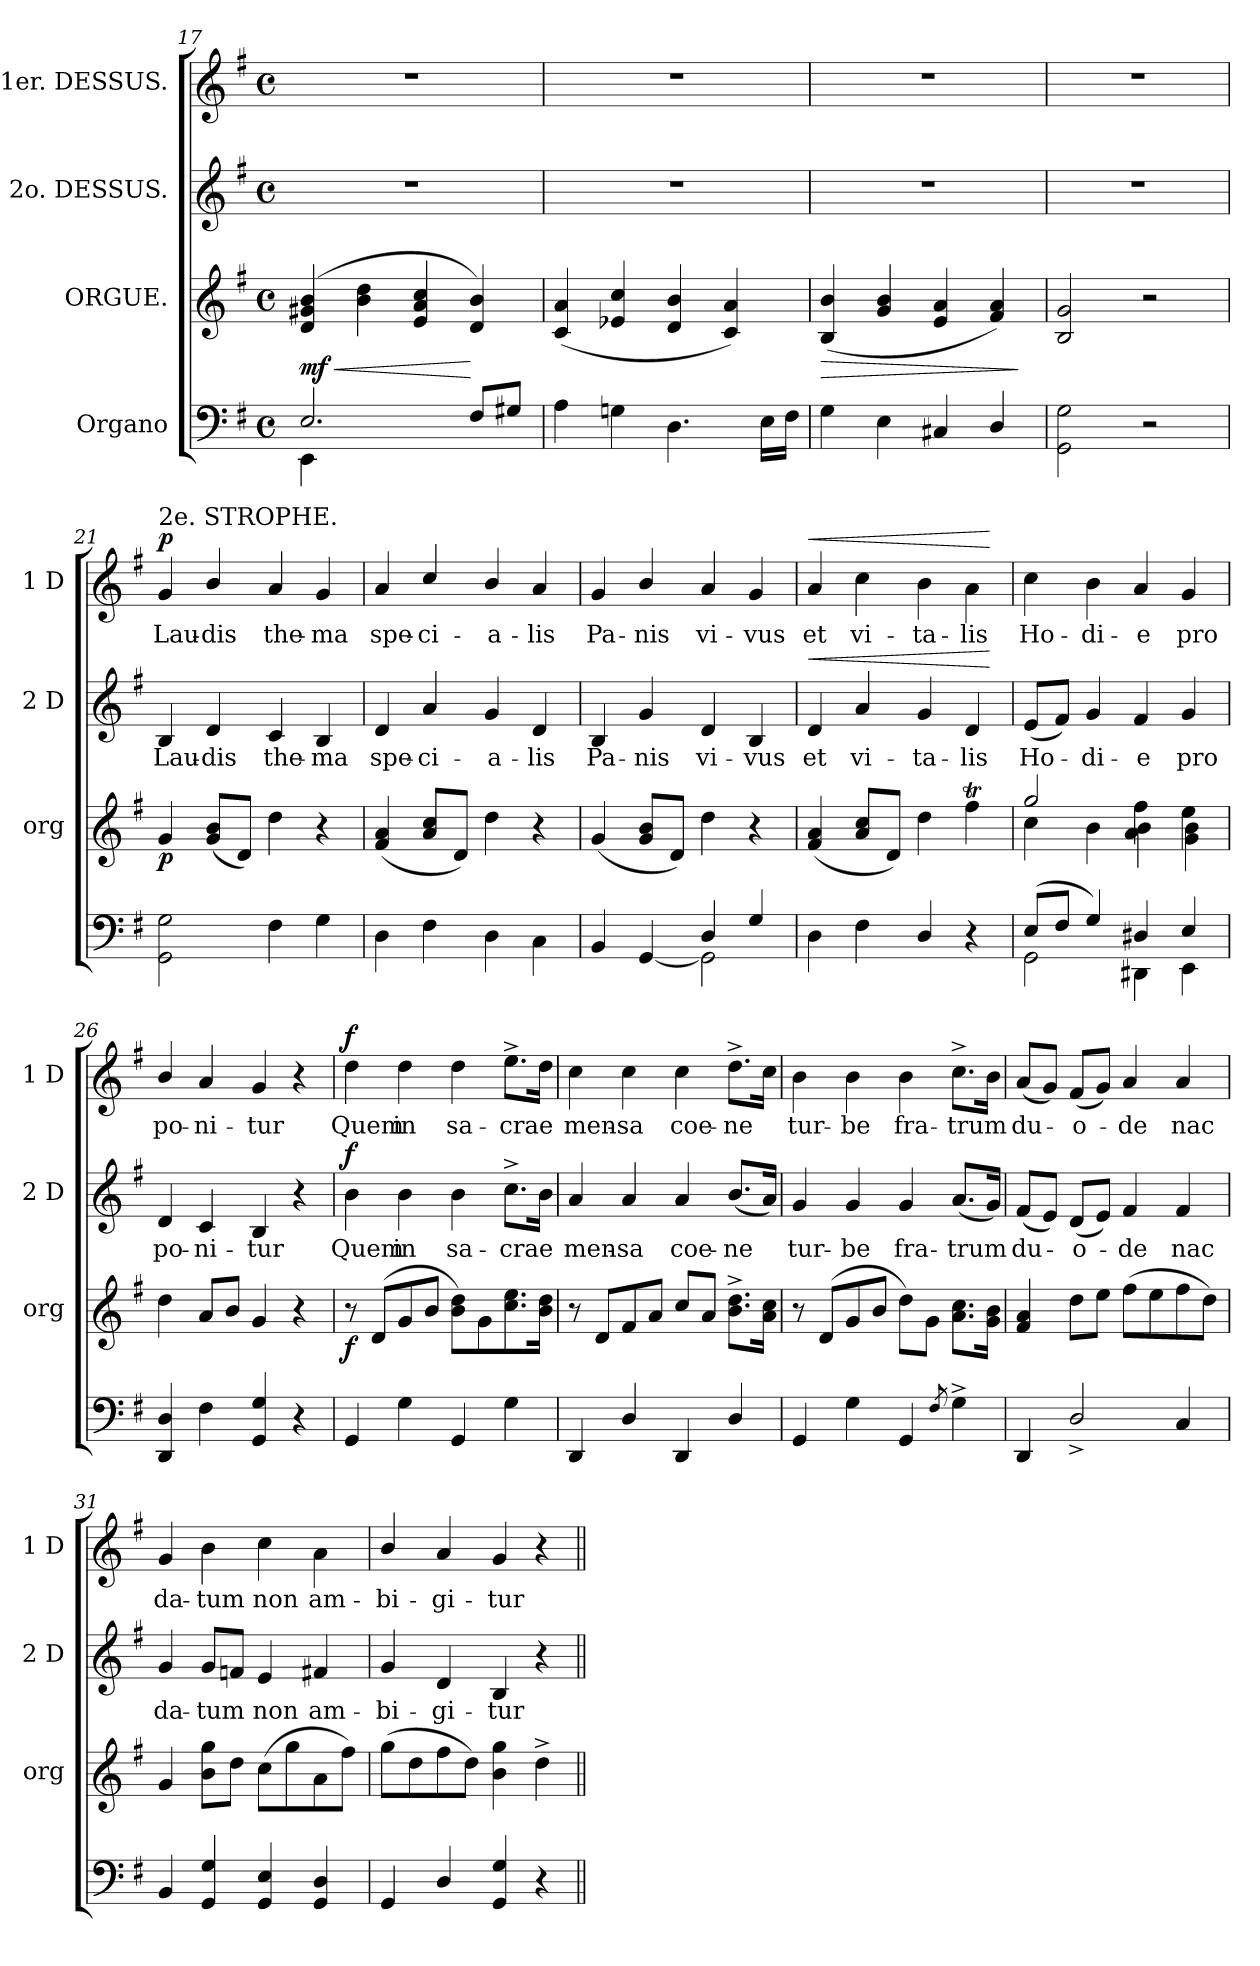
**kern	**kern	**dynam	**kern	**text	**dynam	**kern	**text	**dynam
*part4	*part3	*part3	*part2	*part2	*part2	*part1	*part1	*part1
*staff4	*staff3	*staff3	*staff2	*staff2	*staff2	*staff1	*staff1	*staff1
*I"Organo	*I"ORGUE.	*	*I"2o. DESSUS.	*	*	*I"1er. DESSUS.	*	*
*	*I'org	*	*I'2 D	*	*	*I'1 D	*	*
*clefF4	*clefG2	*	*clefG2	*	*	*clefG2	*	*
*k[f#]	*k[f#]	*	*k[f#]	*	*	*k[f#]	*	*
*G:	*G:	*	*G:	*	*	*G:	*	*
*M4/4	*M4/4	*	*M4/4	*	*	*M4/4	*	*
*met(c)	*met(c)	*	*met(c)	*	*	*met(c)	*	*
=17	=17	=17	=17	=17	=17	=17	=17	=17
*^	*	*	*	*	*	*	*	*
!	!	!	!LO:HP:b	!	!	!	!	!	!
2.E/	4EE\	(<4d/ 4g#X/ 4b/	< mf	1r	.	.	1r	.	.
.	4ryy	4b\ 4dd\	.	.	.	.	.	.	.
.	2ryy	4e/ 4a/ 4cc/	.	.	.	.	.	.	.
8F#/L	.	4d/ 4b/)	[	.	.	.	.	.	.
8G#X/J	.	.	.	.	.	.	.	.	.
*v	*v	*	*	*	*	*	*	*	*
=18	=18	=18	=18	=18	=18	=18	=18	=18
4A\	(4c/ 4a/	.	1r	.	.	1r	.	.
4Gn\	4e-X/ 4cc/	.	.	.	.	.	.	.
4.D\	4d/ 4b/	.	.	.	.	.	.	.
.	4c/ 4a/)	.	.	.	.	.	.	.
16E\LL	.	.	.	.	.	.	.	.
16F#\JJ	.	.	.	.	.	.	.	.
=19	=19	=19	=19	=19	=19	=19	=19	=19
!	!	!LO:HP:b	!	!	!	!	!	!
4G\	(4B/ 4b/	>	1r	.	.	1r	.	.
4E\	4g/ 4b/	.	.	.	.	.	.	.
4C#X/	4e/ 4a/	.	.	.	.	.	.	.
4D/	4f#/ 4a/)	.	.	.	.	.	.	.
.	.	]	.	.	.	.	.	.
=20	=20	=20	=20	=20	=20	=20	=20	=20
2GG\ 2G\	2B/ 2g/	.	1r	.	.	1r	.	.
2r	2r	.	.	.	.	.	.	.
=21	=21	=21	=21	=21	=21	=21	=21	=21
!	!	!	!	!	!	!LO:TX:a:t=2e. STROPHE.	!	!
!	!	!	!	!	!	!	!	!LO:DY:a
2GG\ 2G\	4g/	p	4B/	Lau-	.	4g/	Lau-	p
.	(8g/ 8b/L	.	4d/	-dis	.	4b/	-dis	.
.	8d/J)	.	.	.	.	.	.	.
4F#\	4dd\	.	4c/	the-	.	4a/	the-	.
4G\	4r	.	4B/	-ma	.	4g/	-ma	.
=22	=22	=22	=22	=22	=22	=22	=22	=22
4D\	(4f#/ 4a/	.	4d/	spe-	.	4a/	spe-	.
4F#\	8a/ 8cc/L	.	4a/	-ci-	.	4cc/	-ci-	.
.	8d/J)	.	.	.	.	.	.	.
4D\	4dd\	.	4g/	-a-	.	4b/	-a-	.
4C\	4r	.	4d/	-lis	.	4a/	-lis	.
=23	=23	=23	=23	=23	=23	=23	=23	=23
*^	*	*	*	*	*	*	*	*
4BB/	2ryy	(4g/	.	4B/	Pa-	.	4g/	Pa-	.
[4GG/	.	8g/ 8b/L	.	4g/	-nis	.	4b/	-nis	.
.	.	8d/J)	.	.	.	.	.	.	.
4D/	2GG\]	4dd\	.	4d/	vi-	.	4a/	vi-	.
4G/	.	4r	.	4B/	-vus	.	4g/	-vus	.
*v	*v	*	*	*	*	*	*	*	*
=24	=24	=24	=24	=24	=24	=24	=24	=24
!	!	!	!	!	!LO:HP:a	!	!	!LO:HP:a
4D\	(4f#/ 4a/	.	4d/	et	<	4a/	et	<
4F#\	8a/ 8cc/L	.	4a/	vi-	.	4cc\	vi-	.
.	8d/J)	.	.	.	.	.	.	.
4D/	4dd\	.	4g/	-ta-	.	4b\	-ta-	.
4r	4ff#t\	.	4d/	-lis	.	4a\	-lis	.
.	.	.	.	.	[	.	.	[
=25	=25	=25	=25	=25	=25	=25	=25	=25
*^	*^	*	*	*	*	*	*	*
(<8E/L	2GG\	2gg/	4cc\	.	(8e/L	Ho-	.	4cc\	Ho-	.
8F#/J	.	.	.	.	8f#/J)	.	.	.	.	.
4G/)	.	.	4b\	.	4g/	-di-	.	4b\	-di-	.
4D#X/	4DD#X\	4ff#\	4a\ 4b\	.	4f#/	-e	.	4a/	-e	.
4E/	4EE\	4ee\	4g\ 4b\	.	4g/	pro	.	4g/	pro	.
*v	*v	*	*	*	*	*	*	*	*	*
*	*v	*v	*	*	*	*	*	*	*
=26	=26	=26	=26	=26	=26	=26	=26	=26
4DD/ 4D/	4dd\	.	4d/	po-	.	4b/	po-	.
4F#\	8a/L	.	4c/	-ni-	.	4a/	-ni-	.
.	8b/J	.	.	.	.	.	.	.
4GG/ 4G/	4g/	.	4B/	-tur	.	4g/	-tur	.
4r	4r	.	4r	.	.	4r	.	.
=27	=27	=27	=27	=27	=27	=27	=27	=27
!	!	!	!	!	!LO:DY:a	!	!	!LO:DY:a
4GG/	8r	f	4b\	Quem	f	4dd\	Quem	f
.	(<8d/L	.	.	.	.	.	.	.
4G\	8g/	.	4b\	in	.	4dd\	in	.
.	8b/J	.	.	.	.	.	.	.
4GG/	8b\ 8dd\L)	.	4b\	sa-	.	4dd\	sa-	.
.	8g\	.	.	.	.	.	.	.
4G\	8.cc\ 8.ee\	.	8.cc^\L	-crae	.	8.ee^\L	-crae	.
.	16b\ 16dd\Jk	.	16b\Jk	.	.	16dd\Jk	.	.
=28	=28	=28	=28	=28	=28	=28	=28	=28
4DD/	8r	.	4a/	men-	.	4cc\	men-	.
.	8d/L	.	.	.	.	.	.	.
4D/	8f#/	.	4a/	-sa	.	4cc\	-sa	.
.	8a/J	.	.	.	.	.	.	.
4DD/	8cc/L	.	4a/	coe-	.	4cc\	coe-	.
.	8a/J	.	.	.	.	.	.	.
4D/	8.b^\ 8.dd^\L	.	(8.b/L	-ne	.	8.dd^\L	-ne	.
.	16a\ 16cc\Jk	.	16a/Jk)	.	.	16cc\Jk	.	.
=29	=29	=29	=29	=29	=29	=29	=29	=29
4GG/	8r	.	4g/	tur-	.	4b\	tur-	.
.	(8d/L	.	.	.	.	.	.	.
4G\	8g/	.	4g/	-be	.	4b\	-be	.
.	8b/J	.	.	.	.	.	.	.
4GG/	8dd\L)	.	4g/	fra-	.	4b\	fra-	.
.	8g\J	.	.	.	.	.	.	.
8qF#/	.	.	.	.	.	.	.	.
4G^\	8.a\ 8.cc\L	.	(8.a/L	-trum	.	8.cc^\L	-trum	.
.	16g\ 16b\Jk	.	16g/Jk)	.	.	16b\Jk	.	.
=30	=30	=30	=30	=30	=30	=30	=30	=30
4DD/	4f#/ 4a/	.	(8f#/L	du-	.	(8a/L	du-	.
.	.	.	8e/J)	.	.	8g/J)	.	.
2D^/	8dd\L	.	(8d/L	-o-	.	(8f#/L	-o-	.
.	8ee\J	.	8e/J)	.	.	8g/J)	.	.
.	(8ff#\L	.	4f#/	-de	.	4a/	-de	.
.	8ee\	.	.	.	.	.	.	.
4C/	8ff#\	.	4f#/	nac	.	4a/	nac	.
.	8dd\J)	.	.	.	.	.	.	.
=31	=31	=31	=31	=31	=31	=31	=31	=31
4BB/	4g/	.	4g/	da-	.	4g/	da-	.
4GG/ 4G/	8b\ 8gg\L	.	8g/L	-tum	.	4b\	-tum	.
.	8dd\J	.	8fn/J	.	.	.	.	.
4GG/ 4E/	(8cc\L	.	4e/	non	.	4cc\	non	.
.	8gg\	.	.	.	.	.	.	.
4GG/ 4D/	8a\	.	4f#X/	am-	.	4a\	am-	.
.	8ff#\J)	.	.	.	.	.	.	.
=32	=32	=32	=32	=32	=32	=32	=32	=32
4GG/	(8gg\L	.	4g/	-bi-	.	4b/	-bi-	.
.	8dd\	.	.	.	.	.	.	.
4D/	8ff#\	.	4d/	-gi-	.	4a/	-gi-	.
.	8dd\J)	.	.	.	.	.	.	.
4GG/ 4G/	4b\ 4gg\	.	4B/	-tur	.	4g/	-tur	.
4r	4dd^\	.	4r	.	.	4r	.	.
=||	=||	=||	=||	=||	=||	=||	=||	=||
*-	*-	*-	*-	*-	*-	*-	*-	*-
